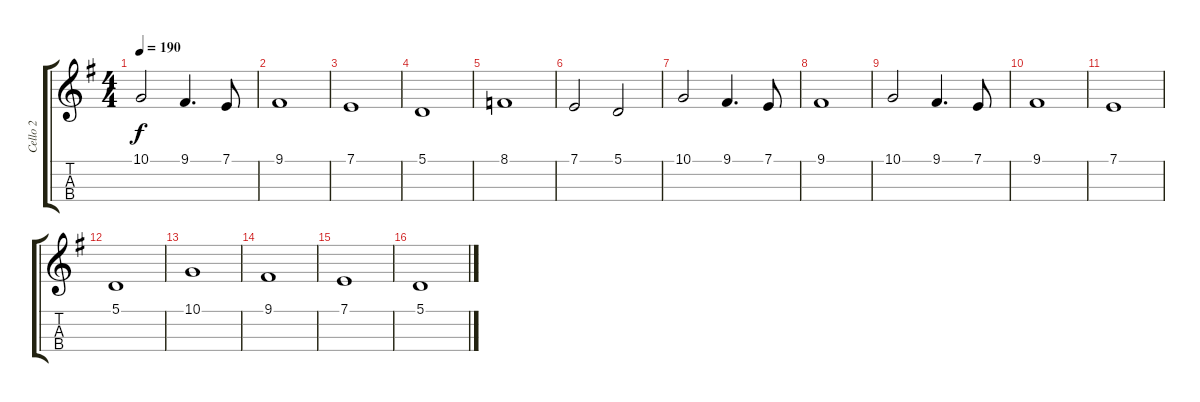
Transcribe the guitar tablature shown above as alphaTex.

\track ("Cello 2" "Cello 2") {instrument cello}
\staff {score tabs}
\tuning (A3 D3 G2 C2) {hide}
\ts (4 4)
\tempo 190
\clef g2
\ks g
10.1.2{dy f} 9.1.4{d} 7.1.8 |
9.1.1 |
7.1.1 |
5.1.1 |
8.1.1 |
7.1.2 5.1.2 |
10.1.2 9.1.4{d} 7.1.8 |
9.1.1 |
10.1.2 9.1.4{d} 7.1.8 |
9.1.1 |
7.1.1 |
5.1.1 |
10.1.1 |
9.1.1 |
7.1.1 |
5.1.1
